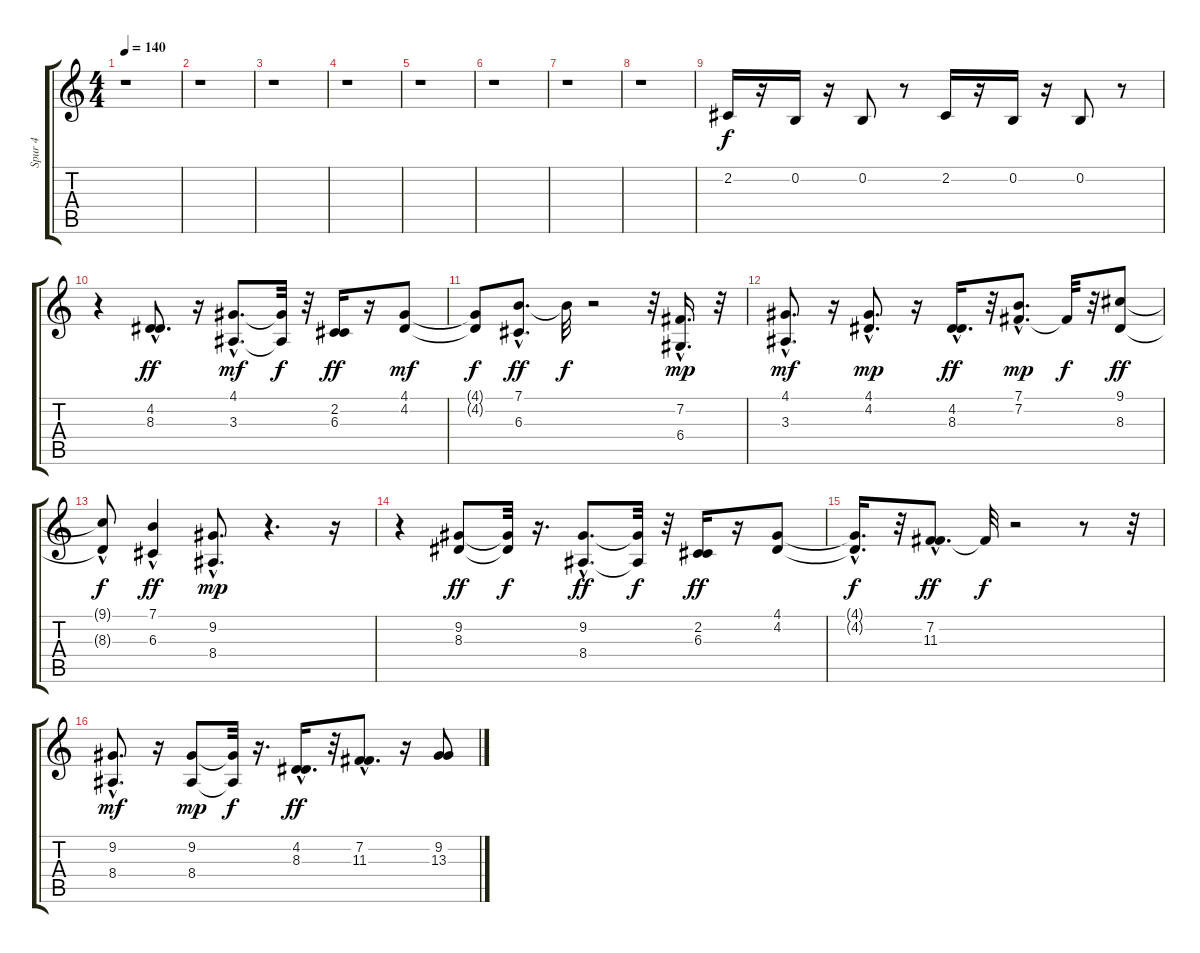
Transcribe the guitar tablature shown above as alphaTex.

\track ("Spur 4" "Spur 4") {instrument voiceoohs}
\staff {score tabs}
\tuning (E4 B3 G3 D3 A2 E2) {hide}
\ts (4 4)
\tempo 140
\clef g2
\ks c
r.1{dy f} |
r.1 |
r.1 |
r.1 |
r.1 |
r.1 |
r.1 |
r.1 |
2.2.16 r.16 0.2.16 r.16 0.2.8 r.8 2.2.16 r.16 0.2.16 r.16 0.2.8 r.8 |
r.4 (4.2{hac} 8.3{hac}).8{d dy ff} r.16 (4.1{hac} 3.3{hac}).8{d dy mf} (4.1{t} 3.3{t}).32{dy f} r.32 (2.2 6.3).16{dy ff} r.16 (4.1 4.2).8{dy mf} |
(4.1{t} 4.2{t}).8{dy f} (7.1{hac} 6.3{hac}).8{d dy ff} 7.1{t}.32{dy f} r.2 r.32 (7.2{hac} 6.4).16{d dy mp} r.32 |
(4.1{hac} 3.3{hac}).8{d dy mf} r.16 (4.1{hac} 4.2).8{d dy mp} r.16 (4.2{hac} 8.3{hac}).16{d dy ff} r.32 (7.1{hac} 7.2{hac}).8{d dy mp} 7.2{t}.32{dy f} r.32 (9.1 8.3).8{dy ff} |
(9.1{hac t} 8.3{t}).8{dy f} (7.1{hac} 6.3).4{dy ff} (9.2{hac} 8.4{hac}).8{d dy mp} r.4{d} r.16 |
r.4 (9.2 8.3).8{dy ff} (9.2{t} 8.3{t}).32{dy f} r.16{d} (9.2{hac} 8.4{hac}).8{d dy ff} (9.2{t} 8.4{t}).32{dy f} r.32 (2.2 6.3).16{dy ff} r.16 (4.1 4.2).8 |
(4.1{hac t} 4.2{hac t}).16{d dy f} r.32 (7.2{hac} 11.3{hac}).8{d dy ff} 7.2{t}.32{dy f} r.2 r.8 r.32 |
(9.2{hac} 8.4).8{d dy mf} r.16 (9.2 8.4).8{dy mp} (9.2{t} 8.4{t}).32{dy f} r.16{d} (4.2{hac} 8.3{hac}).16{d dy ff} r.32 (7.2{hac} 11.3{hac}).8{d} r.16 (9.2 13.3).8
